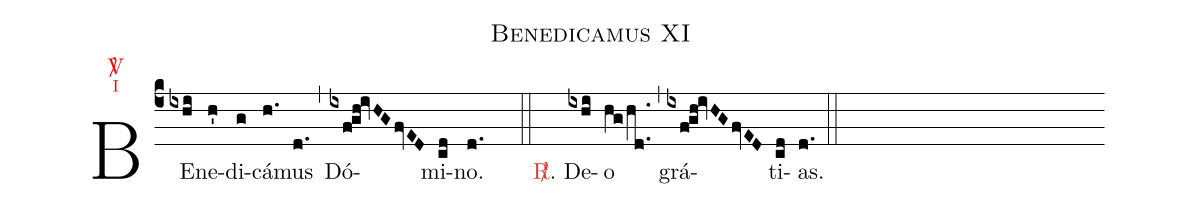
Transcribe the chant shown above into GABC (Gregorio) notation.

name:Benedicamus XI;
office-part:Kyriale;
annotation: {\color{red} \Vbar};
annotation: {\color{red}\scriptsize I};
%%
(c4) BE(ixhi)ne(h')di(g)cá(h.)mus(d.) (,) Dó(ixfgh!ivHGfvED)mi(cd)no.(d.) (::)
~~~~~<c><sp>R/</sp></c>. De(ixhi)o(hg/hd..) (,) grá(ixfgh!ivHGfvED)ti(cd)as.(d.) (::) (Z)
